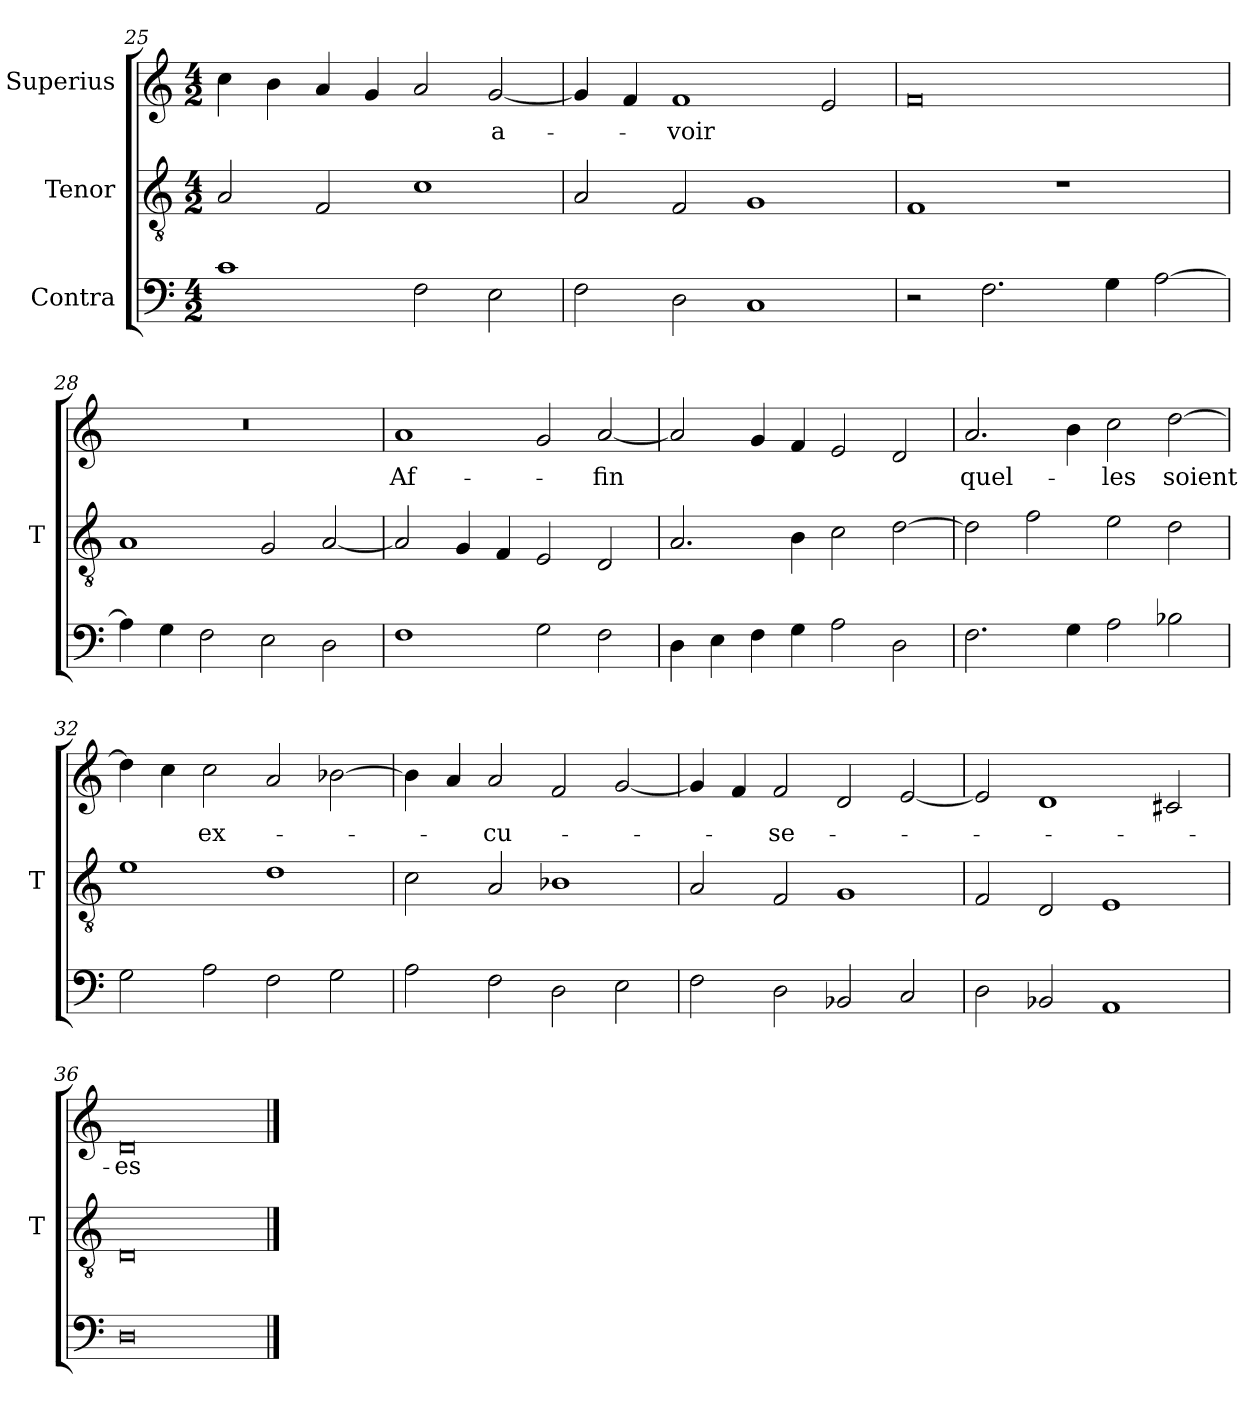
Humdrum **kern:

**kern	**kern	**kern	**text
*part3	*part2	*part1	*part1
*staff3	*staff2	*staff1	*staff1
*I"Contra	*I"Tenor	*I"Superius	*
*	*I'T	*	*
*clefF4	*clefGv2	*clefG2	*
*M4/2	*M4/2	*M4/2	*
=25	=25	=25	=25
1c	2A	4cc	.
.	.	4b	.
.	2F	4a	.
.	.	4g	.
2F	1c	2a	.
2E	.	[2g	a-
=26	=26	=26	=26
2F	2A	4g]	.
.	.	4f	.
2D	2F	1f	-voir
1C	1G	.	.
.	.	2e	.
=27	=27	=27	=27
2r	1F	0f	.
2.F	.	.	.
.	1r	.	.
4G	.	.	.
[2A	.	.	.
=28	=28	=28	=28
4A]	1A	0r	.
4G	.	.	.
2F	.	.	.
2E	2G	.	.
2D	[2A	.	.
=29	=29	=29	=29
1F	2A]	1a	Af-
.	4G	.	.
.	4F	.	.
2G	2E	2g	.
2F	2D	[2a	-fin
=30	=30	=30	=30
4D	2.A	2a]	.
4E	.	.	.
4F	.	4g	.
4G	4B	4f	.
2A	2c	2e	.
2D	[2d	2d	.
=31	=31	=31	=31
2.F	2d]	2.a	quel-
.	2f	.	.
4G	.	4b	.
2A	2e	2cc	-les
2B-X	2d	[2dd	-soient
=32	=32	=32	=32
2G	1e	4dd]	.
.	.	4cc	.
2A	.	2cc	ex-
2F	1d	2a	.
2G	.	[2b-X	.
=33	=33	=33	=33
2A	2c	4b-]	.
.	.	4a	.
2F	2A	2a	-cu-
2D	1B-X	2f	.
2E	.	[2g	.
=34	=34	=34	=34
2F	2A	4g]	.
.	.	4f	.
2D	2F	2f	-se-
2BB-X	1G	2d	.
2C	.	[2e	.
=35	=35	=35	=35
2D	2F	2e]	.
2BB-X	2D	1d	.
1AA	1E	.	.
.	.	2c#X	.
=36	=36	=36	=36
0D	0D	0d	-es
==	==	==	==
*-	*-	*-	*-
